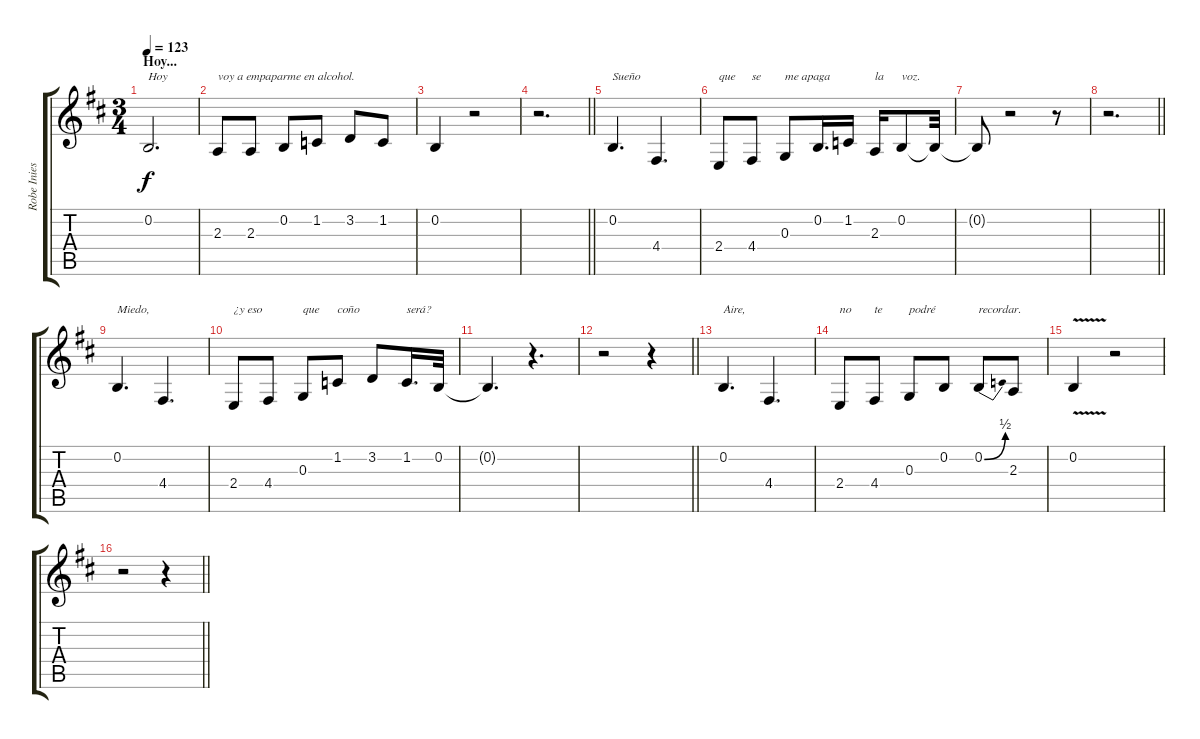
\track ("Robe Iniesta - Voz" "Robe Inies") {instrument oboe}
\staff {score tabs}
\tuning (E4 B3 G3 D3 A2 E2) {hide}
\ts (3 4)
\section ("" "Hoy...")
\tempo 123
\clef g2
\ks bminor
0.2.2{d txt "Hoy" dy f} |
2.3.8{txt "voy a empaparme en alcohol."} 2.3.8 0.2.8 1.2.8 3.2.8 1.2.8 |
0.2.4 r.2 |
\barLineRight lightlight
r.2{d} |
0.2.4{d txt "Sueño "} 4.4.4{d} |
2.4.8{txt "que"} 4.4.8{txt "se"} 0.3.8{txt "me apaga"} 0.2.16{d} 1.2.16 2.3.16{txt "la"} 0.2.8{txt "voz."} 0.2{t}.32 |
0.2{t}.8 r.2 r.8 |
\barLineRight lightlight
r.2{d} |
0.2.4{d txt "Miedo,"} 4.4.4{d} |
2.4.8{txt "¿y eso"} 4.4.8 0.3.8{txt "que"} 1.2.8{txt "coño"} 3.2.8 1.2.16{d txt "será?"} 0.2.32 |
0.2{t}.4{d} r.4{d} |
\barLineRight lightlight
r.2 r.4 |
0.2.4{d txt "Aire,"} 4.4.4{d} |
2.4.8{txt "no"} 4.4.8{txt "te"} 0.3.8{txt "podré"} 0.2.8 0.2{be (bend 0 0 60 2)}.8{txt "recordar."} 2.3.8 |
0.2{v}.4 r.2 |
\barLineRight lightlight
r.2 r.4
